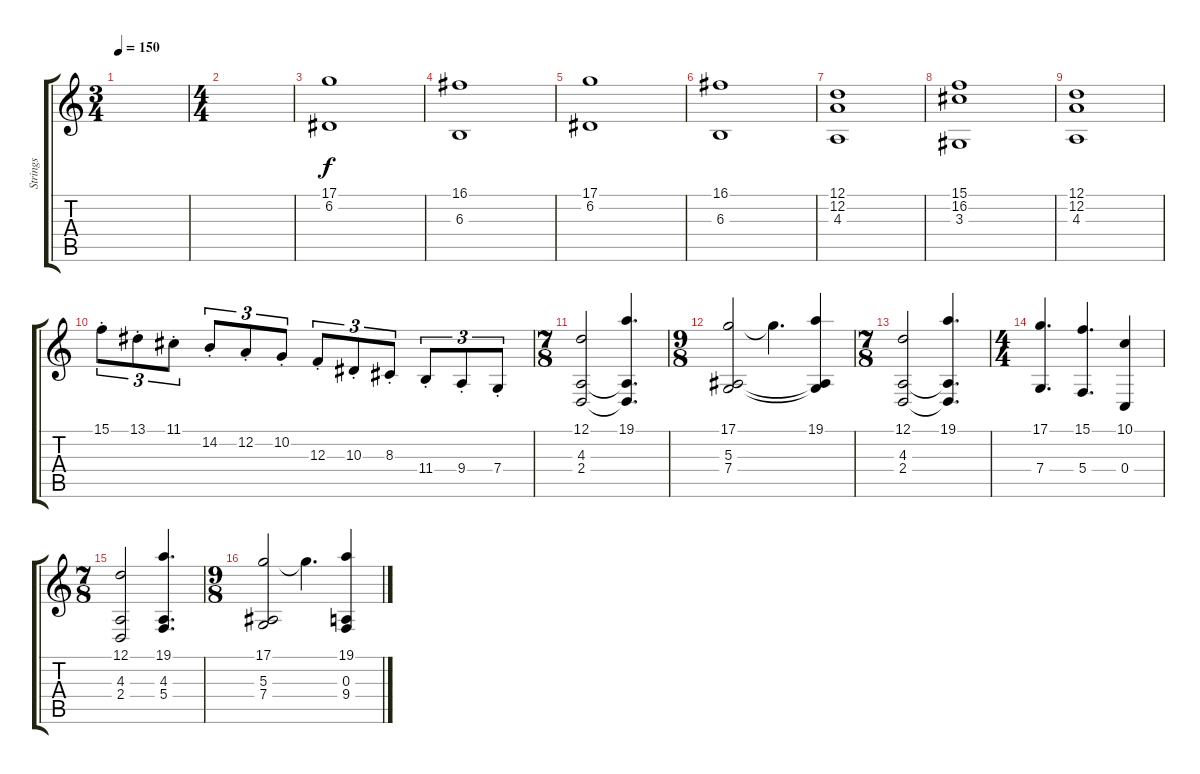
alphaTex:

\track ("Strings" "Strings") {instrument stringensemble1}
\staff {score tabs}
\tuning (D4 A3 F3 C3 G2 C2) {hide}
\ts (3 4)
\tempo 150
\clef g2
\ks c
|
\ts (4 4)
|
(17.1 6.2).1 |
(16.1 6.3).1 |
(17.1 6.2).1 |
(16.1 6.3).1 |
(12.1 12.2 4.3).1 |
(15.1 16.2 3.3).1 |
(12.1 12.2 4.3).1 |
15.1{st}.8{tu (3 2)} 13.1{st}.8{tu (3 2)} 11.1{st}.8{tu (3 2)} 14.2{st}.8{tu (3 2)} 12.2{st}.8{tu (3 2)} 10.2{st}.8{tu (3 2)} 12.3{st}.8{tu (3 2)} 10.3{st}.8{tu (3 2)} 8.3{st}.8{tu (3 2)} 11.4{st}.8{tu (3 2)} 9.4{st}.8{tu (3 2)} 7.4{st}.8{tu (3 2)} |
\ts (7 8)
(12.1 4.3 2.4).2 (19.1 4.3{t} 2.4{t}).4{d} |
\ts (9 8)
(17.1 5.3 7.4).2 17.1{t}.4{d} (19.1 5.3{t} 7.4{t}).4 |
\ts (7 8)
(12.1 4.3 2.4).2 (19.1 4.3{t} 2.4{t}).4{d} |
\ts (4 4)
(17.1 7.4).4{d} (15.1 5.4).4{d} (10.1 0.4).4 |
\ts (7 8)
(12.1 4.3 2.4).2 (19.1 4.3 5.4).4{d} |
\ts (9 8)
(17.1 5.3 7.4).2 17.1{t}.4{d} (19.1 0.3 9.4).4
